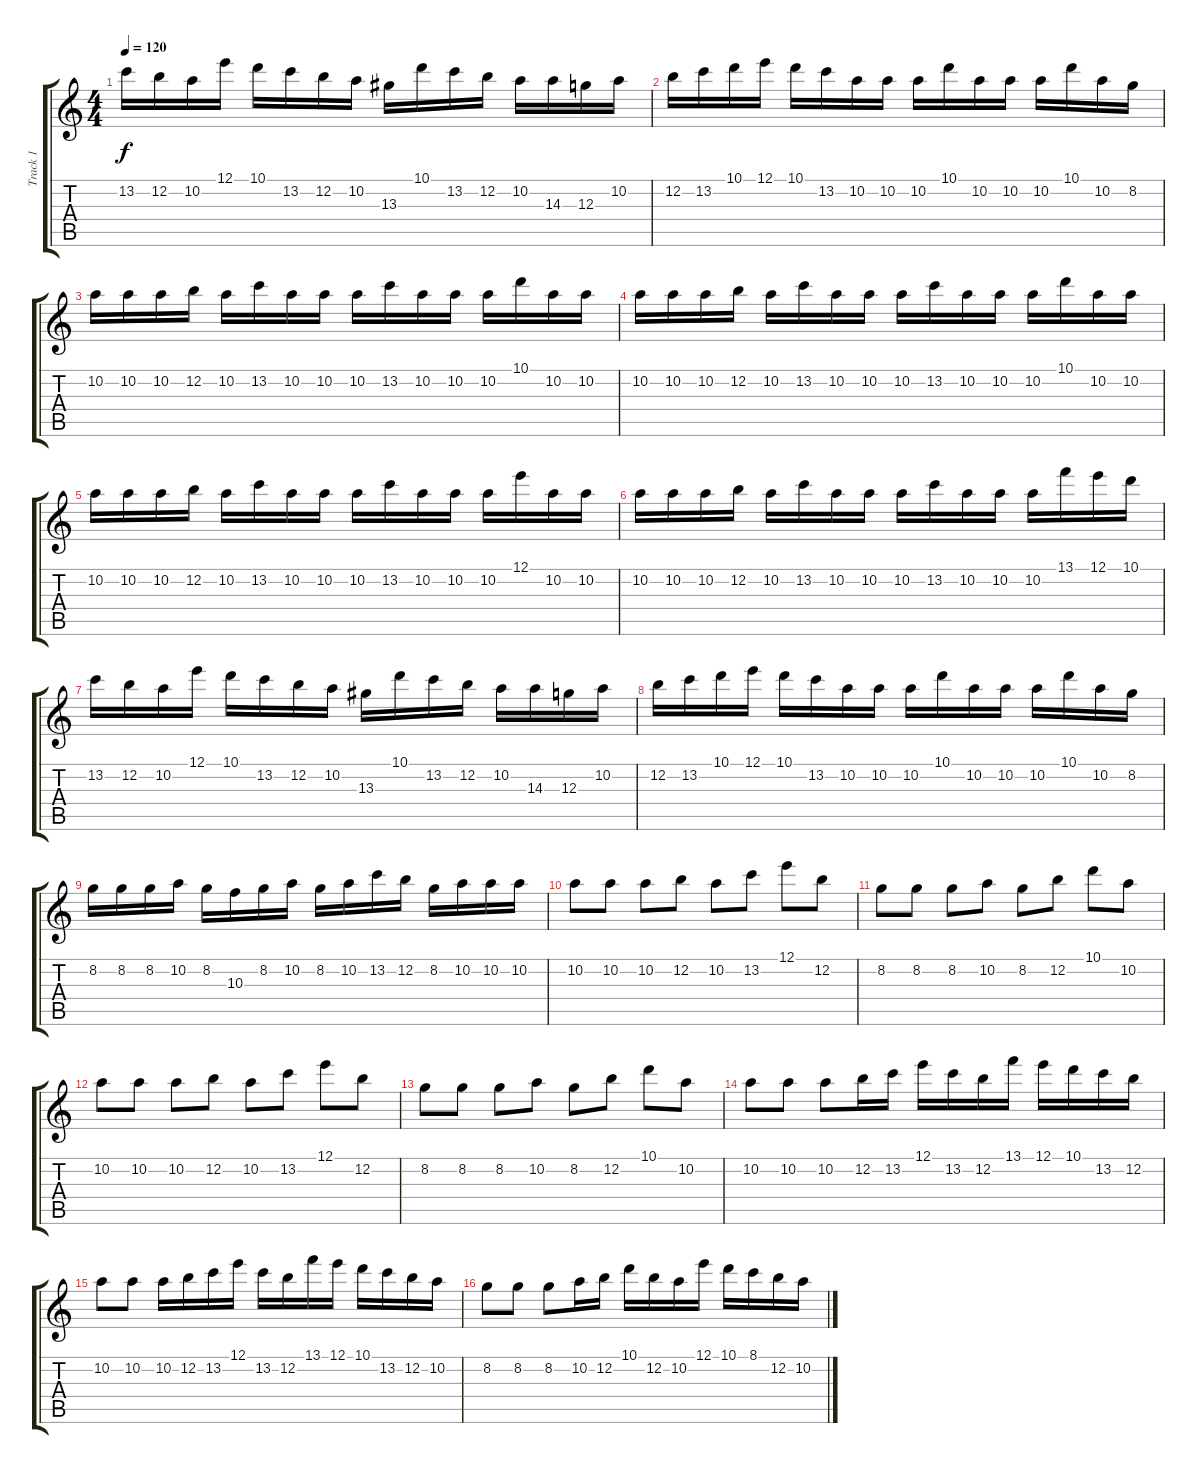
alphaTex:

\track ("Track 1" "Track 1") {instrument distortionguitar}
\staff {score tabs}
\tuning (E4 B3 G3 D3 A2 E2) {hide}
\ts (4 4)
\tempo 120
\clef g2
\ks c
13.2.16{dy f} 12.2.16 10.2.16 12.1.16 10.1.16 13.2.16 12.2.16 10.2.16 13.3.16 10.1.16 13.2.16 12.2.16 10.2.16 14.3.16 12.3.16 10.2.16 |
12.2.16 13.2.16 10.1.16 12.1.16 10.1.16 13.2.16 10.2.16 10.2.16 10.2.16 10.1.16 10.2.16 10.2.16 10.2.16 10.1.16 10.2.16 8.2.16 |
10.2.16 10.2.16 10.2.16 12.2.16 10.2.16 13.2.16 10.2.16 10.2.16 10.2.16 13.2.16 10.2.16 10.2.16 10.2.16 10.1.16 10.2.16 10.2.16 |
10.2.16 10.2.16 10.2.16 12.2.16 10.2.16 13.2.16 10.2.16 10.2.16 10.2.16 13.2.16 10.2.16 10.2.16 10.2.16 10.1.16 10.2.16 10.2.16 |
10.2.16 10.2.16 10.2.16 12.2.16 10.2.16 13.2.16 10.2.16 10.2.16 10.2.16 13.2.16 10.2.16 10.2.16 10.2.16 12.1.16 10.2.16 10.2.16 |
10.2.16 10.2.16 10.2.16 12.2.16 10.2.16 13.2.16 10.2.16 10.2.16 10.2.16 13.2.16 10.2.16 10.2.16 10.2.16 13.1.16 12.1.16 10.1.16 |
13.2.16 12.2.16 10.2.16 12.1.16 10.1.16 13.2.16 12.2.16 10.2.16 13.3.16 10.1.16 13.2.16 12.2.16 10.2.16 14.3.16 12.3.16 10.2.16 |
12.2.16 13.2.16 10.1.16 12.1.16 10.1.16 13.2.16 10.2.16 10.2.16 10.2.16 10.1.16 10.2.16 10.2.16 10.2.16 10.1.16 10.2.16 8.2.16 |
8.2.16 8.2.16 8.2.16 10.2.16 8.2.16 10.3.16 8.2.16 10.2.16 8.2.16 10.2.16 13.2.16 12.2.16 8.2.16 10.2.16 10.2.16 10.2.16 |
10.2.8 10.2.8 10.2.8 12.2.8 10.2.8 13.2.8 12.1.8 12.2.8 |
8.2.8 8.2.8 8.2.8 10.2.8 8.2.8 12.2.8 10.1.8 10.2.8 |
10.2.8 10.2.8 10.2.8 12.2.8 10.2.8 13.2.8 12.1.8 12.2.8 |
8.2.8 8.2.8 8.2.8 10.2.8 8.2.8 12.2.8 10.1.8 10.2.8 |
10.2.8 10.2.8 10.2.8 12.2.16 13.2.16 12.1.16 13.2.16 12.2.16 13.1.16 12.1.16 10.1.16 13.2.16 12.2.16 |
10.2.8 10.2.8 10.2.16 12.2.16 13.2.16 12.1.16 13.2.16 12.2.16 13.1.16 12.1.16 10.1.16 13.2.16 12.2.16 10.2.16 |
8.2.8 8.2.8 8.2.8 10.2.16 12.2.16 10.1.16 12.2.16 10.2.16 12.1.16 10.1.16 8.1.16 12.2.16 10.2.16
